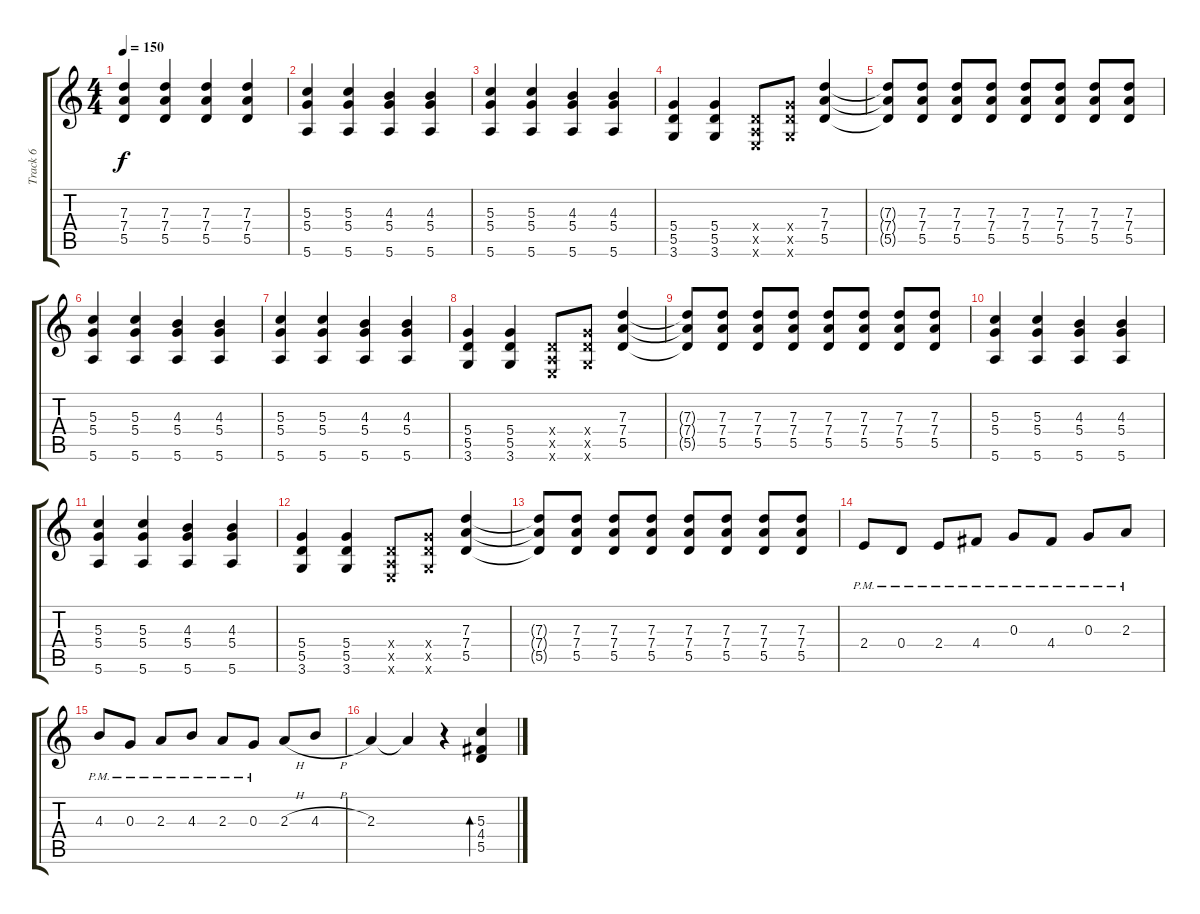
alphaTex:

\track ("Track 6" "Track 6") {instrument electricguitarjazz}
\staff {score tabs}
\tuning (E4 B3 G3 D3 A2 E2) {hide}
\ts (4 4)
\tempo 150
\clef g2
\ks c
(7.3 7.4 5.5).4{dy f} (7.3 7.4 5.5).4 (7.3 7.4 5.5).4 (7.3 7.4 5.5).4 |
(5.3 5.4 5.6).4 (5.3 5.4 5.6).4 (4.3 5.4 5.6).4 (4.3 5.4 5.6).4 |
(5.3 5.4 5.6).4 (5.3 5.4 5.6).4 (4.3 5.4 5.6).4 (4.3 5.4 5.6).4 |
(5.4 5.5 3.6).4 (5.4 5.5 3.6).4 (0.4{x} 0.5{x} 0.6{x}).8 (5.4{x} 5.5{x} 3.6{x}).8 (7.3 7.4 5.5).4 |
(7.3{t} 7.4{t} 5.5{t}).8 (7.3 7.4 5.5).8 (7.3 7.4 5.5).8 (7.3 7.4 5.5).8 (7.3 7.4 5.5).8 (7.3 7.4 5.5).8 (7.3 7.4 5.5).8 (7.3 7.4 5.5).8 |
(5.3 5.4 5.6).4 (5.3 5.4 5.6).4 (4.3 5.4 5.6).4 (4.3 5.4 5.6).4 |
(5.3 5.4 5.6).4 (5.3 5.4 5.6).4 (4.3 5.4 5.6).4 (4.3 5.4 5.6).4 |
(5.4 5.5 3.6).4 (5.4 5.5 3.6).4 (0.4{x} 0.5{x} 0.6{x}).8 (5.4{x} 5.5{x} 3.6{x}).8 (7.3 7.4 5.5).4 |
(7.3{t} 7.4{t} 5.5{t}).8 (7.3 7.4 5.5).8 (7.3 7.4 5.5).8 (7.3 7.4 5.5).8 (7.3 7.4 5.5).8 (7.3 7.4 5.5).8 (7.3 7.4 5.5).8 (7.3 7.4 5.5).8 |
(5.3 5.4 5.6).4 (5.3 5.4 5.6).4 (4.3 5.4 5.6).4 (4.3 5.4 5.6).4 |
(5.3 5.4 5.6).4 (5.3 5.4 5.6).4 (4.3 5.4 5.6).4 (4.3 5.4 5.6).4 |
(5.4 5.5 3.6).4 (5.4 5.5 3.6).4 (0.4{x} 0.5{x} 0.6{x}).8 (5.4{x} 5.5{x} 3.6{x}).8 (7.3 7.4 5.5).4 |
(7.3{t} 7.4{t} 5.5{t}).8 (7.3 7.4 5.5).8 (7.3 7.4 5.5).8 (7.3 7.4 5.5).8 (7.3 7.4 5.5).8 (7.3 7.4 5.5).8 (7.3 7.4 5.5).8 (7.3 7.4 5.5).8 |
2.4{pm}.8 0.4{pm}.8 2.4{pm}.8 4.4{pm}.8 0.3{pm}.8 4.4{pm}.8 0.3{pm}.8 2.3{pm}.8 |
4.3{pm}.8 0.3{pm}.8 2.3{pm}.8 4.3{pm}.8 2.3{pm}.8 0.3{pm}.8 2.3{h}.8 4.3{h}.8 |
2.3.4 2.3{t}.4 r.4 (5.3 4.4 5.5).4{bd 240}
